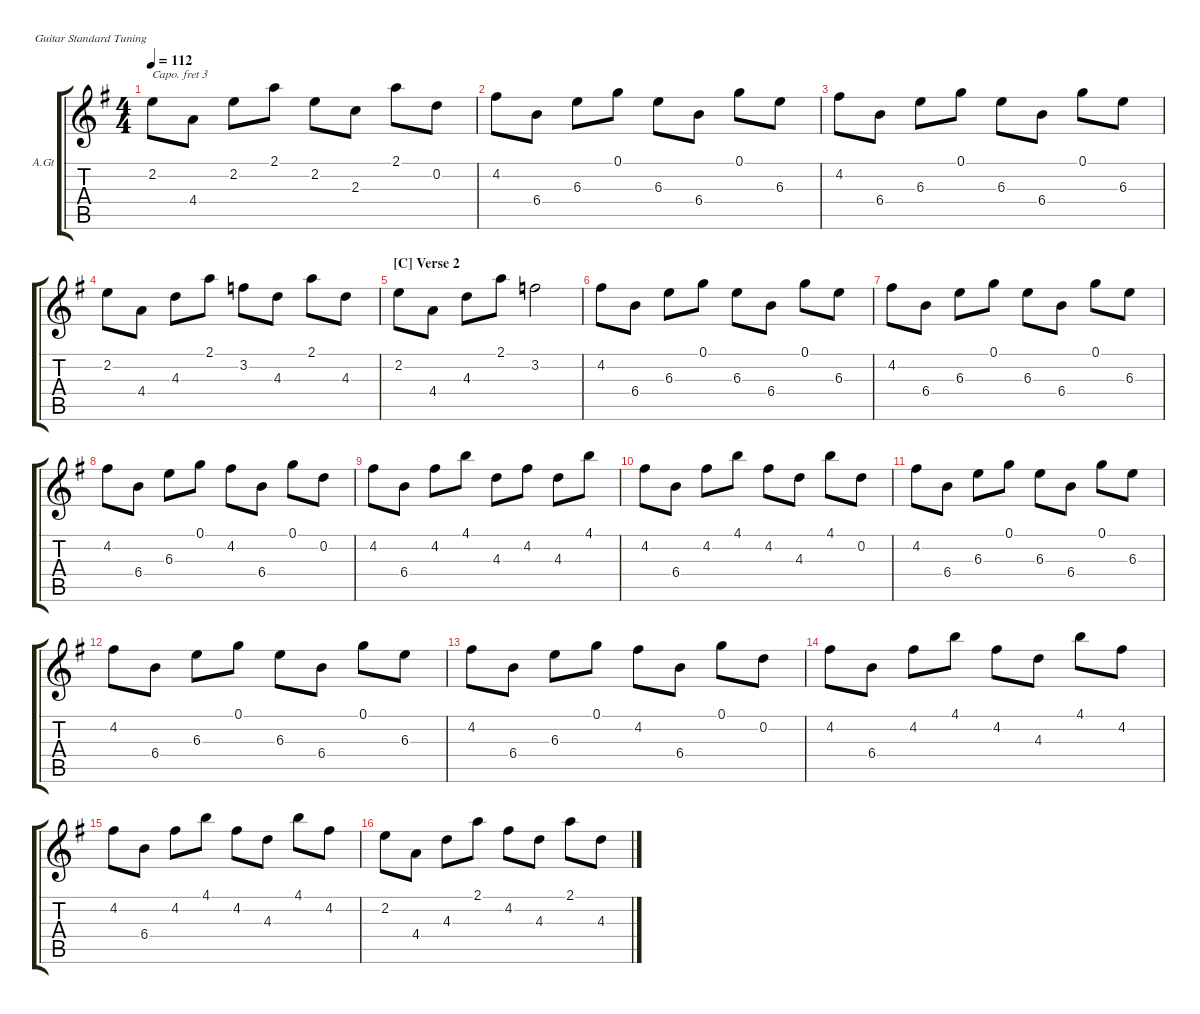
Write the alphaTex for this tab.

\hideDynamics
\bracketExtendMode groupsimilarinstruments
\firstSystemTrackNameOrientation horizontal
\otherSystemsTrackNameOrientation horizontal
\track ("A.Guitar 1" "A.Gt") {multiBarRest instrument acousticguitarsteel}
\staff {score tabs}
\capo 3
\tuning (E4 B3 G3 D3 A2 E2)
\ts (4 4)
\tempo 112
\clef g2
\ks eminor
2.2.8{dy f} 4.4.8 2.2.8 2.1.8 2.2.8 2.3.8 2.1.8 0.2.8 |
4.2.8 6.4.8 6.3.8 0.1.8 6.3.8 6.4.8 0.1.8 6.3.8 |
4.2.8 6.4.8 6.3.8 0.1.8 6.3.8 6.4.8 0.1.8 6.3.8 |
2.2.8 4.4.8 4.3.8 2.1.8 3.2.8 4.3.8 2.1.8 4.3.8 |
\section ("C" "Verse 2")
2.2.8 4.4.8 4.3.8 2.1.8 3.2.2 |
4.2.8 6.4.8 6.3.8 0.1.8 6.3.8 6.4.8 0.1.8 6.3.8 |
4.2.8 6.4.8 6.3.8 0.1.8 6.3.8 6.4.8 0.1.8 6.3.8 |
4.2.8 6.4.8 6.3.8 0.1.8 4.2.8 6.4.8 0.1.8 0.2.8 |
4.2.8 6.4.8 4.2.8 4.1.8 4.3.8 4.2.8 4.3.8 4.1.8 |
4.2.8 6.4.8 4.2.8 4.1.8 4.2.8 4.3.8 4.1.8 0.2.8 |
4.2.8 6.4.8 6.3.8 0.1.8 6.3.8 6.4.8 0.1.8 6.3.8 |
4.2.8 6.4.8 6.3.8 0.1.8 6.3.8 6.4.8 0.1.8 6.3.8 |
4.2.8 6.4.8 6.3.8 0.1.8 4.2.8 6.4.8 0.1.8 0.2.8 |
4.2.8 6.4.8 4.2.8 4.1.8 4.2.8 4.3.8 4.1.8 4.2.8 |
4.2.8 6.4.8 4.2.8 4.1.8 4.2.8 4.3.8 4.1.8 4.2.8 |
2.2.8 4.4.8 4.3.8 2.1.8 4.2.8 4.3.8 2.1.8 4.3.8
